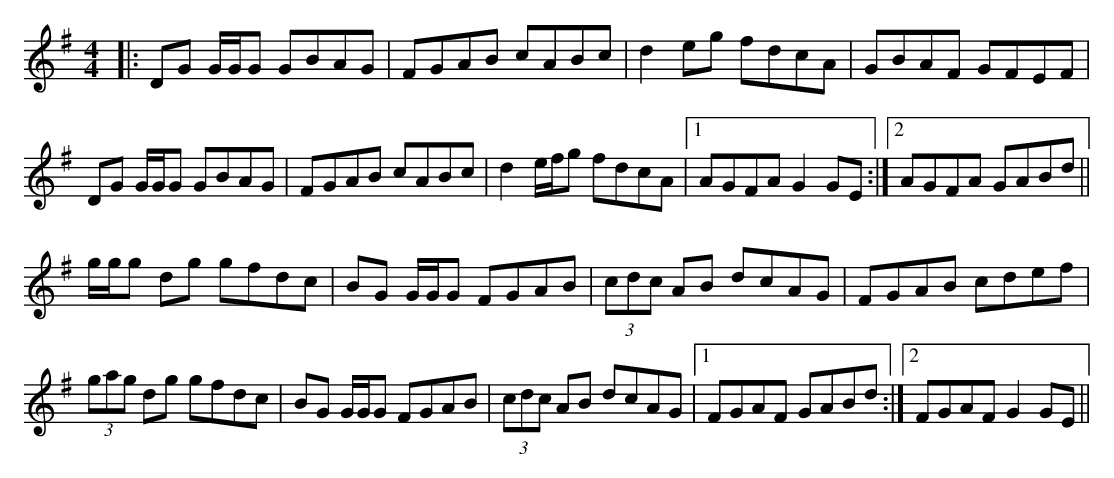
X:1
M:4/4
K:G
|:DG G/G/G GBAG|FGAB cABc|d2 eg fdcA|GBAF GFEF|
DG G/G/G GBAG|FGAB cABc|d2 e/f/g fdcA|1 AGFA G2 GE:|2 AGFA GABd||
g/g/g dg gfdc|BG G/G/G FGAB|(3cdc AB dcAG|FGAB cdef|
(3gag dg gfdc|BG G/G/G FGAB|(3cdc AB dcAG|1 FGAF GABd:|2 FGAF G2 GE||
